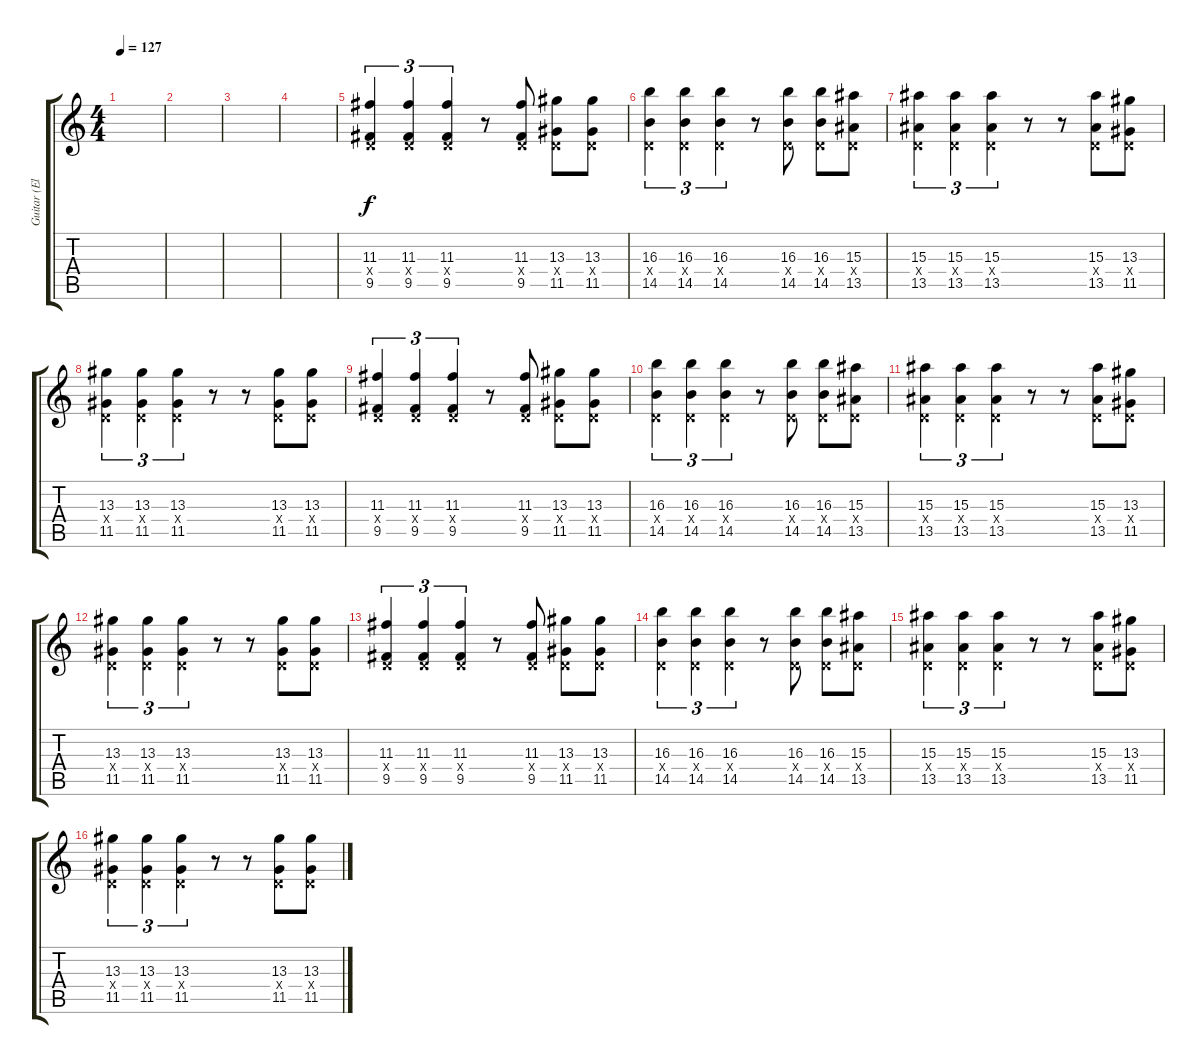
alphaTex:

\track ("Guitar (Electric)" "Guitar (El") {instrument electricguitarclean}
\staff {score tabs}
\tuning (E4 B3 G3 D3 A2 E2) {hide}
\ts (4 4)
\tempo 127
\clef g2
\ks c
|
|
|
|
(11.3 0.4{x} 9.5).4{tu (3 2)} (11.3 0.4{x} 9.5).4{tu (3 2)} (11.3 0.4{x} 9.5).4{tu (3 2)} r.8 (11.3 0.4{x} 9.5).8 (13.3 0.4{x} 11.5).8 (13.3 0.4{x} 11.5).8 |
(16.3 0.4{x} 14.5).4{tu (3 2)} (16.3 0.4{x} 14.5).4{tu (3 2)} (16.3 0.4{x} 14.5).4{tu (3 2)} r.8 (16.3 0.4{x} 14.5).8 (16.3 0.4{x} 14.5).8 (15.3 0.4{x} 13.5).8 |
(15.3 0.4{x} 13.5).4{tu (3 2)} (15.3 0.4{x} 13.5).4{tu (3 2)} (15.3 0.4{x} 13.5).4{tu (3 2)} r.8 r.8 (15.3 0.4{x} 13.5).8 (13.3 0.4{x} 11.5).8 |
(13.3 0.4{x} 11.5).4{tu (3 2)} (13.3 0.4{x} 11.5).4{tu (3 2)} (13.3 0.4{x} 11.5).4{tu (3 2)} r.8 r.8 (13.3 0.4{x} 11.5).8 (13.3 0.4{x} 11.5).8 |
(11.3 0.4{x} 9.5).4{tu (3 2)} (11.3 0.4{x} 9.5).4{tu (3 2)} (11.3 0.4{x} 9.5).4{tu (3 2)} r.8 (11.3 0.4{x} 9.5).8 (13.3 0.4{x} 11.5).8 (13.3 0.4{x} 11.5).8 |
(16.3 0.4{x} 14.5).4{tu (3 2)} (16.3 0.4{x} 14.5).4{tu (3 2)} (16.3 0.4{x} 14.5).4{tu (3 2)} r.8 (16.3 0.4{x} 14.5).8 (16.3 0.4{x} 14.5).8 (15.3 0.4{x} 13.5).8 |
(15.3 0.4{x} 13.5).4{tu (3 2)} (15.3 0.4{x} 13.5).4{tu (3 2)} (15.3 0.4{x} 13.5).4{tu (3 2)} r.8 r.8 (15.3 0.4{x} 13.5).8 (13.3 0.4{x} 11.5).8 |
(13.3 0.4{x} 11.5).4{tu (3 2)} (13.3 0.4{x} 11.5).4{tu (3 2)} (13.3 0.4{x} 11.5).4{tu (3 2)} r.8 r.8 (13.3 0.4{x} 11.5).8 (13.3 0.4{x} 11.5).8 |
(11.3 0.4{x} 9.5).4{tu (3 2)} (11.3 0.4{x} 9.5).4{tu (3 2)} (11.3 0.4{x} 9.5).4{tu (3 2)} r.8 (11.3 0.4{x} 9.5).8 (13.3 0.4{x} 11.5).8 (13.3 0.4{x} 11.5).8 |
(16.3 0.4{x} 14.5).4{tu (3 2)} (16.3 0.4{x} 14.5).4{tu (3 2)} (16.3 0.4{x} 14.5).4{tu (3 2)} r.8 (16.3 0.4{x} 14.5).8 (16.3 0.4{x} 14.5).8 (15.3 0.4{x} 13.5).8 |
(15.3 0.4{x} 13.5).4{tu (3 2)} (15.3 0.4{x} 13.5).4{tu (3 2)} (15.3 0.4{x} 13.5).4{tu (3 2)} r.8 r.8 (15.3 0.4{x} 13.5).8 (13.3 0.4{x} 11.5).8 |
(13.3 0.4{x} 11.5).4{tu (3 2)} (13.3 0.4{x} 11.5).4{tu (3 2)} (13.3 0.4{x} 11.5).4{tu (3 2)} r.8 r.8 (13.3 0.4{x} 11.5).8 (13.3 0.4{x} 11.5).8
